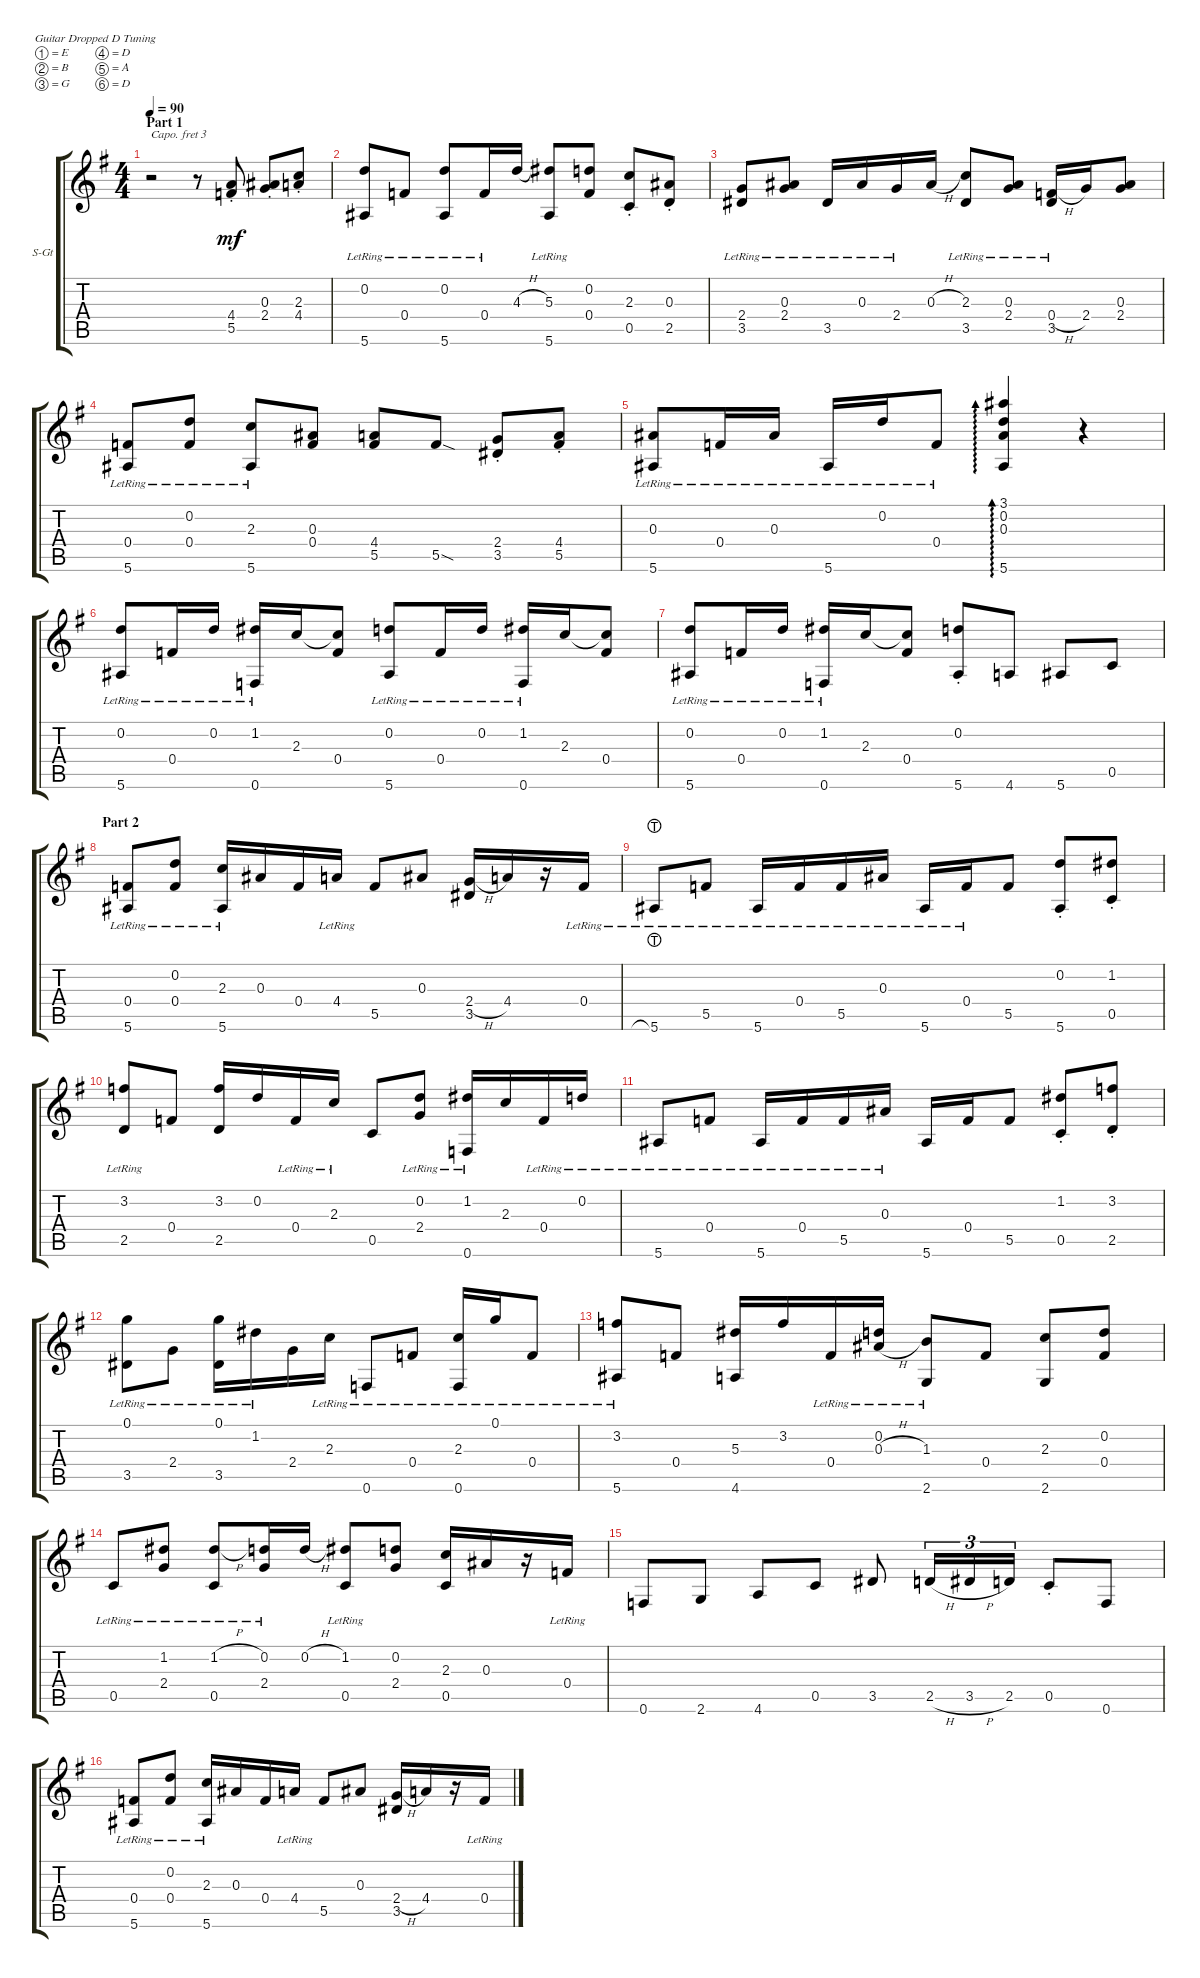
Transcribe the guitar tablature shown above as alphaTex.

\defaultSystemsLayout 4
\bracketExtendMode groupsimilarinstruments
\firstSystemTrackNameOrientation horizontal
\otherSystemsTrackNameOrientation horizontal
\track ("Steel Guitar" "S-Gt") {instrument acousticguitarsteel}
\staff {score tabs}
\capo 3
\tuning (E4 B3 G3 D3 A2 D2)
\ts (4 4)
\section ("" "Part 1")
\tempo 90
\clef g2
\ks g
r.2{dy mf instrument acousticguitarsteel} r.8 (5.5{st} 4.4{st}).8 (2.4{st} 0.3{st}).8 (4.4{st} 2.3{st}).8 |
(0.2{lr} 5.6{lr}).8 0.4{lr}.8 (0.2{lr} 5.6).8 0.4{lr}.16 4.3{h}.16 (5.3 5.6{lr}).8 (0.4 0.2).8 (2.3{st} 0.5{st}).8 (0.3{st} 2.5{st}).8 |
(2.4{lr} 3.5{lr}).8 (0.3{lr} 2.4{lr}).8 3.5{lr}.16 0.3{lr}.16 2.4{lr}.16 0.3{h}.16 (2.3{lr} 3.5{lr}).8 (0.3{lr} 2.4{lr}).8 (3.5{lr} 0.4{h}).16 2.4.16 (2.4 0.3).8 |
(5.6{lr} 0.4{lr}).8 (0.4{lr} 0.2{lr}).8 (2.3{lr} 5.6).8 (0.4 0.3).8 (5.5 4.4).8 5.5{sod}.8 (3.5{st} 2.4{st}).8 (5.5{st} 4.4{st}).8 |
(0.3{lr} 5.6{lr}).8 0.4{lr}.16 0.3{lr}.16 5.6{lr}.16 0.2{lr}.16 0.4{lr}.8 (5.6 0.3 0.2 3.1).4{ad 0} r.4 |
(5.6{lr} 0.2{lr}).8 0.4{lr}.16 0.2{lr}.16 (0.6{lr} 1.2{lr}).16 2.3.16 (0.4 2.3{t}).8 (5.6{lr} 0.2{lr}).8 0.4{lr}.16 0.2{lr}.16 (0.6{lr} 1.2{lr}).16 2.3.16 (0.4 2.3{t}).8 |
(5.6{lr} 0.2{lr}).8 0.4{lr}.16 0.2{lr}.16 (0.6{lr} 1.2{lr}).16 2.3.16 (0.4 2.3{t}).8 (0.2{st} 5.6{st}).8 4.6.8 5.6.8 0.5.8 |
\section ("" "Part 2")
(5.6{lr} 0.4{lr}).8 (0.4{lr} 0.2{lr}).8 (2.3{lr} 5.6).16 0.3.16 0.4.16 4.4{lr}.16 5.5.8 0.3.8 (3.5 2.4{h}).16 4.4.16 r.16 0.4{lr}.16 |
5.6{lht lr}.8 5.5{lr}.8 5.6{lr}.16 0.4{lr}.16 5.5{lr}.16 0.3{lr}.16 5.6{lr}.16 0.4{lr}.16 5.5.8 (5.6{st} 0.2{st}).8 (1.2{st} 0.5{st}).8 |
(2.5{lr} 3.2{lr}).8 0.4.8 (2.5 3.2).16 0.2.16 0.4{lr}.16 2.3{lr}.16 0.5.8 (2.4{lr} 0.2).8 (0.6{lr} 1.2).16 2.3.16 0.4{lr}.16 0.2{lr}.16 |
5.6{lr}.8 0.4{lr}.8 5.6{lr}.16 0.4{lr}.16 5.5{lr}.16 0.3{lr}.16 5.6.16 0.4.16 5.5.8 (1.2{st} 0.5{st}).8 (3.2{st} 2.5{st}).8 |
(3.5{lr} 0.1{lr}).8 2.4{lr}.8 (3.5 0.1{lr}).16 1.2{lr}.16 2.4.16 2.3{lr}.16 0.6{lr}.8 0.4{lr}.8 (0.6{lr} 2.3).16 0.1{lr}.16 0.4{lr}.8 |
(3.2{lr} 5.6{lr}).8 0.4.8 (4.6 5.3).16 3.2.16 0.4{lr}.16 (0.3{h} 0.2{lr}).16 (1.3{lr} 2.6{lr}).8 0.4.8 (2.6 2.3).8 (0.2 0.4).8 |
0.5{lr}.8 (2.4{lr} 1.2{lr}).8 (0.5{lr} 1.2{h}).8 (0.2 2.4{lr}).16 0.2{h}.16 (0.5{lr} 1.2).8 (2.4 0.2).8 (2.3 0.5).16 0.3.16 r.16 0.4{lr}.16 |
0.6.8 2.6.8 4.6.8 0.5.8 3.5.8 2.5{h}.16{tu (3 2)} 3.5{h}.16{tu (3 2)} 2.5.16{tu (3 2)} 0.5{st}.8 0.6.8 |
(5.6{lr} 0.4{lr}).8 (0.4{lr} 0.2{lr}).8 (2.3{lr} 5.6).16 0.3.16 0.4.16 4.4{lr}.16 5.5.8 0.3.8 (3.5 2.4{h}).16 4.4.16 r.16 0.4{lr}.16
